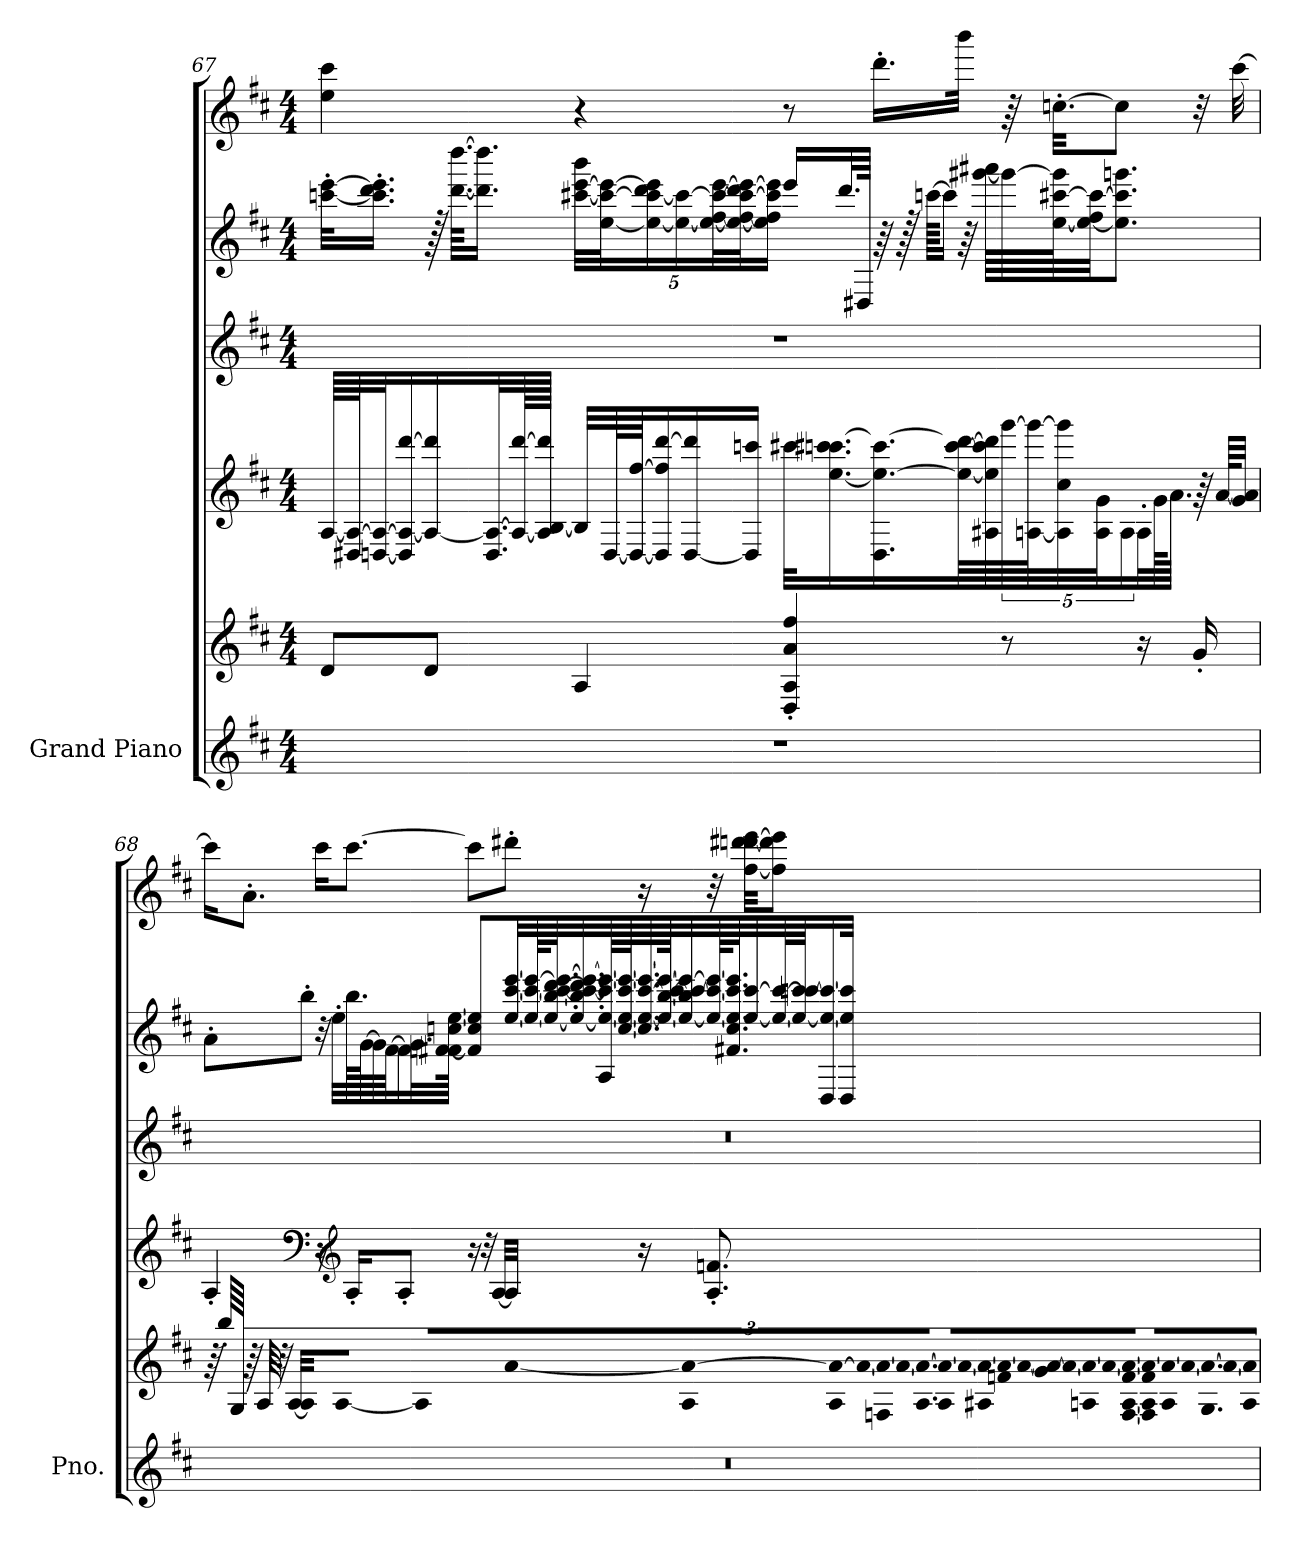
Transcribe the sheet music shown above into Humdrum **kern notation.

**kern	**kern	**kern	**kern	**kern	**kern
*part1	*part1	*part1	*part1	*part1	*part1
*staff6	*staff5	*staff4	*staff3	*staff2	*staff1
*I"Grand Piano	*	*	*	*	*
*I'Pno.	*	*	*	*	*
!!LO:LB:g=z
*clefG2	*clefG2	*clefG2	*clefG2	*clefG2	*clefG2
*k[f#c#]	*k[f#c#]	*k[f#c#]	*k[f#c#]	*k[f#c#]	*k[f#c#]
*M4/4	*M4/4	*M4/4	*M4/4	*M4/4	*M4/4
=67	=67	=67	=67	=67	=67
1r	8d/L	[64A/LLLL	1r	[32cccn\' [32eee\'KLL	4ee\ 4ccc#\
.	.	64D#X/ 64A/_J	.	.	.
.	.	[32Dn/ 32A/_J	.	16.ccc\]' 16.ddd\' 16.eee\]'JJ	.
.	.	16D/] 16A/_ [16ddd/	.	.	.
.	8d/J	16A/_ 16ddd/]	.	128r	.
.	.	.	.	[64.ddd\ [64.dddd\KKLL	.
.	.	.	.	16.ddd\] 16.dddd\]JJ	.
.	.	32.D/ 32.A/_L	.	.	.
.	.	128A/_ [128ddd/LL	.	.	.
.	.	128A/] [128B/ 128ddd/]JJJJJ	.	.	.
*	*	*	*	*Xbrackettup	*
.	4A/	32B/LLL]	.	[40ccc#X\ [40eee\ 40bbb\LLL	4r
.	.	.	.	[40ee\ 40ccc#\_ 40eee\_J	.
.	.	[64D/L	.	.	.
.	.	64D/_ [64ff#/JJ	.	.	.
.	.	.	.	20ee\_ 20ccc#\_ 20ddd\ 20eee\]	.
.	.	16D/] 16ff#/] [16ddd/	.	.	.
.	.	.	.	20ee\_ 20ccc#\_	.
.	.	[16D/ 16ddd/]	.	.	.
.	.	.	.	40ee\_ [40ff#\ 40ccc#\_ [40eee\L	.
.	.	.	.	40ee\_ 40ff#\_ 40ccc#\_ 40ddd\ 40eee\_J	.
.	.	16D/] 16cccn/JJ	.	.	.
.	.	.	.	20ee\] 20ff#\] 20ccc#\] 20eee\]JJ	.
.	4D/' 4A/' 4a/' 4ff#/'	32ccc#X\KLL	.	16eee/LL	8r
.	.	[16.ee\ 16.cccn\ [16.ccc#X\	.	.	.
.	.	.	.	32.ddd/L	.
.	.	.	.	64D#X/JJJk	.
.	.	16.D\ 16.ee\_ 16.ccc#\_	.	64r	16.ddd'\LL
.	.	.	.	128r	.
.	.	.	.	[128cccn\KKKLL	.
.	.	.	.	16ccc\JJ]	.
.	.	64ee\_ 64ccc#\_ [64ddd\LL	.	64r	32bbb\JJk
.	.	64A#X\ 64ee\] 64ccc#\] 64ddd\]	.	[64ggg#X\ 64aaa#X\LLLL	.
.	8r	[80ggg\	.	64ggg#\_	64r
.	.	[80An\ 80ggg\_J	.	.	.
.	.	.	.	[64ee\ [64ccc#X\ 64ggg#\]J	[32.ccn'\KKL
.	.	40A\] 40cc#\ 40ggg\]	.	.	.
.	.	.	.	32ee\_ 32ff#\ 32ccc#\_JJ	.
.	.	40A\ 40g\J	.	.	.
.	.	.	.	8.ee\] 8.ccc#\] 8.gggn\J	8cc\J]
.	.	20A\	.	.	.
.	16r	32A'\L	.	.	.
.	.	128g\KL	.	.	.
.	.	64.a\JJJJ	.	.	.
.	16g'/	64r	.	.	32r
.	.	[64a/KLLL	.	.	.
.	.	32g/ 32a/]JJJ	.	.	[32ccc#\
!!LO:LB:g=z
=68	=68	=68	=68	=68	=68
1r	64r	4A'/	1r	8a'\L	16ccc#\KL]
.	32bb'/LLL	.	.	.	.
*	*	*clefF4	*	*	*
.	64G/JJJk	.	.	.	.
.	96r	.	.	.	8.a'\J
.	96A/	.	.	.	.
.	48r	.	.	.	.
.	[48A/KLL	.	.	.	.
.	16A/]	.	.	8bb'\J	.
.	[16A/JJ	.	.	.	.
.	16A/LL]	16r	.	32r	16ccc#\KL
.	.	.	.	32ee'\LLL	.
*	*	*clefG2	*	*	*
.	[32a/L	16A'/KL	.	64.bb\L	[8.ccc#\J
.	.	.	.	[128g\K	.
.	64A/ 64a/_L	.	.	64g\]	.
.	64A/ 64a/_J	.	.	[64f#\JJ	.
.	32a/_	8A'/J	.	16f#\]	.
.	32Fn/ 32a/_	.	.	.	.
.	64a/K_	.	.	32.g\L	.
.	32.A/ 32.a/_JJJ	.	.	.	.
.	.	.	.	[64fn\ 64f#X\ [64ccn\ [64ee\JJJk	.
.	16A/ 16a/_LL	16r	.	8f/] 8cc/] 8ee/]L	8ccc#\L]
.	64a/LL_	32r	.	.	.
.	64A#X/ 64a/_J	.	.	.	.
.	32fn/ 32a/_	[32A/KKL	.	.	.
.	32a/_	8A/J]	.	[32ee/ [32ccc#/ [32eee/LL	8ddd#X'\J
.	32g/ 32a/_	.	.	128ee/_ 128ccc#/_ 128eee/_KL	.
.	.	.	.	64.ee/_ [64.bb/ 64.ccc#/_ [64.ddd/ 64.eee/_J	.
.	64a/K_	.	.	32.ee/_ 32.bb/] 32.ccc#/_ 32.ddd/] 32.eee/_	.
.	32An/ 32a/_	.	.	.	.
.	128a/LL_	.	.	128A/ 128ee/_ 128ccc#/_ 128eee/_LL	.
.	[128F/ [128A/ [128f/ 128a/_JJJJJ	.	.	[128cc/ 128ee/_ 128ccc#/_ 128eee/_J	.
.	32F/] 32A/] 32f/] 32a/_LLL	16r	.	64.cc/] 64.ee/_ 64.ccc#/_ 64.eee/_	16r
.	.	.	.	128ee/_ [128bb/ 128ccc#/_ 128eee/_JK	.
.	32A/ 32a/_	.	.	32ee/_ 32bb/] 32ccc#/_ 32eee/_	.
.	128a/KL_	8.A/' 8.fn/'	.	128ee/_ 128ccc#/_ 128eee/_KL	32r
.	64.G/ 64.a/_J	.	.	64.f#X/ 64.cc/ 64.ee/] 64.ccc#/] 64.eee/]J	.
.	32a/JJ_	.	.	[32ee/ [32ccc#/	[32ff#\ [32dddn\ 32ddd#X\ [32eee\KKL
.	8A/ 8a/_J	.	.	64ee/_ 64ccc#/_L	8ff#\] 8ddd\] 8eee\]J
.	.	.	.	64ee/_ 64cccn/ 64ccc#/_JJ	.
.	.	.	.	16D/ 16ee/_ 16ccc#/_	.
.	.	.	.	32D/ 32ee/] 32ccc#/]JJk	.
=	=	=	=	=	=
*-	*-	*-	*-	*-	*-
